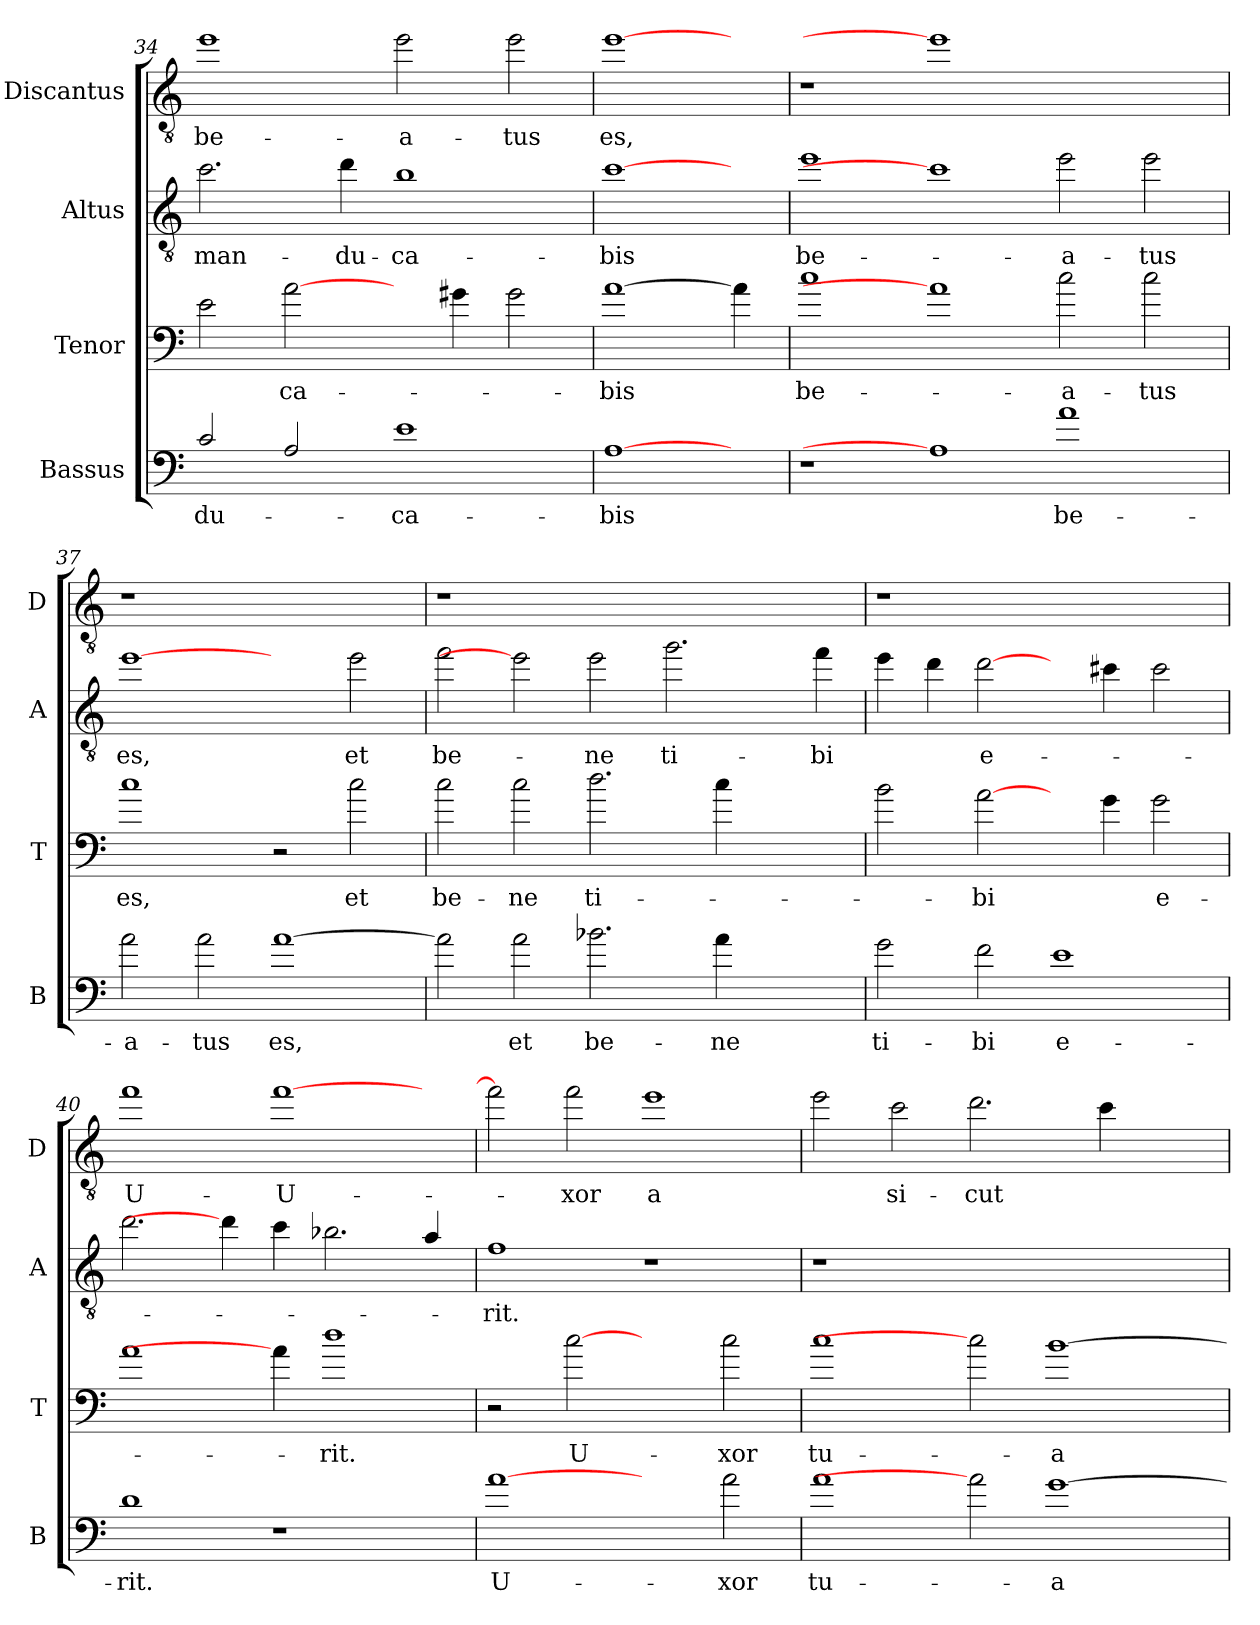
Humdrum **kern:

**kern	**text	**kern	**text	**kern	**text	**kern	**text
*part4	*part4	*part3	*part3	*part2	*part2	*part1	*part1
*staff4	*staff4	*staff3	*staff3	*staff2	*staff2	*staff1	*staff1
*I"Bassus	*	*I"Tenor	*	*I"Altus	*	*I"Discantus	*
*I'B	*	*I'T	*	*I'A	*	*I'D	*
!!LO:PB:g=z
*clefF4	*	*clefF4	*	*clefGv2	*	*clefGv2	*
*ITrd7c12	*	*ITrd7c12	*	*ITrd7c12	*	*ITrd7c12	*
*k[]	*	*k[]	*	*k[]	*	*k[]	*
*C:	*	*C:	*	*C:	*	*C:	*
=34	=34	=34	=34	=34	=34	=34	=34
!	!LO:LY:b	!	!	!	!LO:LY:b	!	!LO:LY:b
2C/	-du-	2E\	.	2.c\	man-	1e	be-
!	!	!	!LO:LY:b	!	!	!	!
2AA/	.	[2A\	-ca-	.	.	.	.
!	!	!	!	!	!LO:LY:b	!	!
.	.	.	.	4d\	-du-	.	.
!	!LO:LY:b	!	!	!	!LO:LY:b	!	!LO:LY:b
1E	-ca-	4ryy	.	1B	-ca-	2e\	-a-
.	.	4G#X\	.	.	.	.	.
!	!	!	!	!	!	!	!LO:LY:b
.	.	2G#\	.	.	.	2e\	-tus
=35	=35	=35	=35	=35	=35	=35	=35
!	!LO:LY:b	!	!LO:LY:b	!	!LO:LY:b	!	!LO:LY:b
[1AA	-bis	[1A	-bis	[1c	-bis	[1e	es,
4ryy	.	4A\]	.	4ryy	.	4ryy	.
=36	=36	=36	=36	=36	=36	=36	=36
!	!	!	!LO:LY:b	!	!LO:LY:b	!	!
1r	.	1c	be-	1e	be-	1r	.
1AA]	.	1A]	.	1c]	.	1e]	.
!	!LO:LY:b	!	!LO:LY:b	!	!LO:LY:b	!	!
1A	be-	2c\	-a-	2e\	-a-	1ryy	.
!	!	!	!LO:LY:b	!	!LO:LY:b	!	!
.	.	2c\	-tus	2e\	-tus	.	.
=37	=37	=37	=37	=37	=37	=37	=37
!	!LO:LY:b	!	!LO:LY:b	!	!LO:LY:b	!	!
2A\	-a-	1c	es,	[1e	es,	1r	.
!	!LO:LY:b	!	!	!	!	!	!
2A\	-tus	.	.	.	.	.	.
!	!LO:LY:b	!	!	!	!	!	!
[1A	es,	2r	.	2ryy	.	1ryy	.
!	!	!	!LO:LY:b	!	!LO:LY:b	!	!
.	.	2c\	et	2e\	et	.	.
=38	=38	=38	=38	=38	=38	=38	=38
!	!	!	!LO:LY:b	!	!LO:LY:b	!	!
2A\]	.	2c\	be-	2f\	be-	1r	.
!	!LO:LY:b	!	!LO:LY:b	!	!	!	!
2A\	et	2c\	-ne	2e]	.	.	.
!	!LO:LY:b	!	!LO:LY:b	!	!LO:LY:b	!	!
2.B-X\	be-	2.d\	ti-	2e\	-ne	1.ryy	.
!	!	!	!	!	!LO:LY:b	!	!
.	.	.	.	2.g\	ti-	.	.
!	!LO:LY:b	!	!	!	!	!	!
4A\	-ne	4c\	.	.	.	.	.
2ryy	.	2ryy	.	.	.	.	.
!	!	!	!	!	!LO:LY:b	!	!
.	.	.	.	4f\	-bi	.	.
=39	=39	=39	=39	=39	=39	=39	=39
!	!LO:LY:b	!	!	!	!	!	!
2G\	ti-	2B\	.	4e\	.	1r	.
.	.	.	.	4d\	.	.	.
!	!LO:LY:b	!	!LO:LY:b	!	!LO:LY:b	!	!
2F\	-bi	[2A\	-bi	[2d\	e-	.	.
!	!LO:LY:b	!	!	!	!	!	!
1E	e-	4ryy	.	4ryy	.	1ryy	.
.	.	4G\	.	4c#X\	.	.	.
!	!	!	!LO:LY:b	!	!	!	!
.	.	2G\	e-	2c#\	.	.	.
!!LO:LB:g=z
=40	=40	=40	=40	=40	=40	=40	=40
!	!LO:LY:b	!	!	!	!	!	!LO:LY:b
1D	-rit.	1A	.	2.d\	.	1f	U-
.	.	.	.	4d\]	.	.	.
!	!	!	!	!	!	!	!LO:LY:b
1r	.	4A\]	.	4c\	.	[1f	-U-
!	!	!	!LO:LY:b	!	!	!	!
.	.	1d	-rit.	2.B-X\	.	.	.
4ryy	.	.	.	4A/	.	4ryy	.
=41	=41	=41	=41	=41	=41	=41	=41
!	!LO:LY:b	!	!	!	!LO:LY:b	!	!
[1A	U-	2r	.	1F	-rit.	2f\]	.
!	!	!	!LO:LY:b	!	!	!	!LO:LY:b
.	.	[2c	U-	.	.	2f\	-xor
!	!	!	!	!	!	!	!LO:LY:b
2ryy	.	2ryy	.	1r	.	1e	a
!	!LO:LY:b	!	!LO:LY:b	!	!	!	!
2A\	-xor	2c\	-xor	.	.	.	.
=42	=42	=42	=42	=42	=42	=42	=42
!	!LO:LY:b	!	!LO:LY:b	!	!	!	!
1A	tu-	1c	tu-	1r	.	2e\	.
!	!	!	!	!	!	!	!LO:LY:b
.	.	.	.	.	.	2c\	si-
!	!	!	!	!	!	!	!LO:LY:b
2A]	.	2c]	.	1.ryy	.	2.d\	-cut
!	!LO:LY:b	!	!LO:LY:b	!	!	!	!
[1G	-a	[1B	-a	.	.	.	.
.	.	.	.	.	.	4c\	.
.	.	.	.	.	.	2ryy	.
=	=	=	=	=	=	=	=
*-	*-	*-	*-	*-	*-	*-	*-
